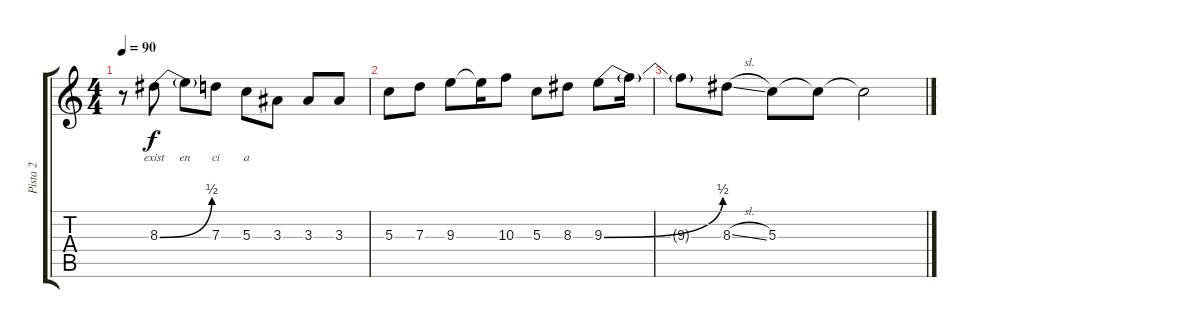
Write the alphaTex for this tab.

\track ("Pista 2" "Pista 2") {instrument acousticguitarsteel}
\staff {score tabs}
\tuning (E4 B3 G3 D3 A2 E2) {hide}
\ts (4 4)
\tempo 90
\clef g2
\ks c
r.8{dy f} 8.3{be (bend 0 0 60 2)}.8{lyrics (0 "exist") lyrics (1 "") lyrics (2 "") lyrics (3 "") lyrics (4 "")} 8.3{t}.8{lyrics (0 "en") lyrics (1 "") lyrics (2 "") lyrics (3 "") lyrics (4 "")} 7.3.8{lyrics (0 "ci") lyrics (1 "") lyrics (2 "") lyrics (3 "") lyrics (4 "")} 5.3.8{lyrics (0 "a") lyrics (1 "") lyrics (2 "") lyrics (3 "") lyrics (4 "")} 3.3.8 3.3.8 3.3.8 |
5.3.8 7.3.8 9.3.8 9.3{t}.16 10.3.8 5.3.8 8.3.8 9.3{be (bend 0 0 60 2)}.8 9.3{t}.16 |
9.3{t}.8 8.3{sl}.8 5.3.8 5.3{t}.8 5.3{t}.2
